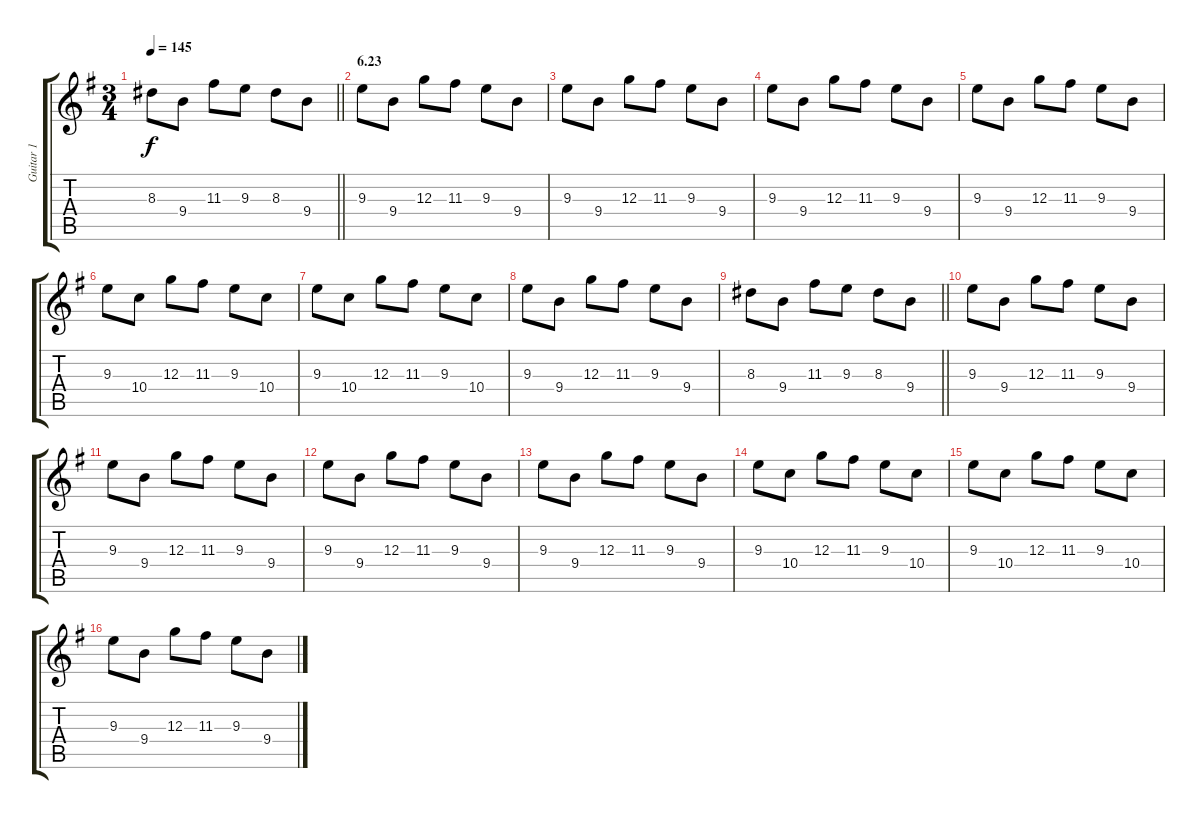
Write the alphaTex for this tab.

\track ("Guitar 1" "Guitar 1") {instrument distortionguitar}
\staff {score tabs}
\tuning (E4 B3 G3 D3 A2 E2) {hide}
\ts (3 4)
\tempo 145
\clef g2
\barLineRight lightlight
\ks eminor
8.3.8{dy f} 9.4.8 11.3.8 9.3.8 8.3.8 9.4.8 |
\section ("" "6.23")
9.3.8 9.4.8 12.3.8 11.3.8 9.3.8 9.4.8 |
9.3.8 9.4.8 12.3.8 11.3.8 9.3.8 9.4.8 |
9.3.8 9.4.8 12.3.8 11.3.8 9.3.8 9.4.8 |
9.3.8 9.4.8 12.3.8 11.3.8 9.3.8 9.4.8 |
9.3.8 10.4.8 12.3.8 11.3.8 9.3.8 10.4.8 |
9.3.8 10.4.8 12.3.8 11.3.8 9.3.8 10.4.8 |
9.3.8 9.4.8 12.3.8 11.3.8 9.3.8 9.4.8 |
\barLineRight lightlight
8.3.8 9.4.8 11.3.8 9.3.8 8.3.8 9.4.8 |
9.3.8 9.4.8 12.3.8 11.3.8 9.3.8 9.4.8 |
9.3.8 9.4.8 12.3.8 11.3.8 9.3.8 9.4.8 |
9.3.8 9.4.8 12.3.8 11.3.8 9.3.8 9.4.8 |
9.3.8 9.4.8 12.3.8 11.3.8 9.3.8 9.4.8 |
9.3.8 10.4.8 12.3.8 11.3.8 9.3.8 10.4.8 |
9.3.8 10.4.8 12.3.8 11.3.8 9.3.8 10.4.8 |
9.3.8 9.4.8 12.3.8 11.3.8 9.3.8 9.4.8
